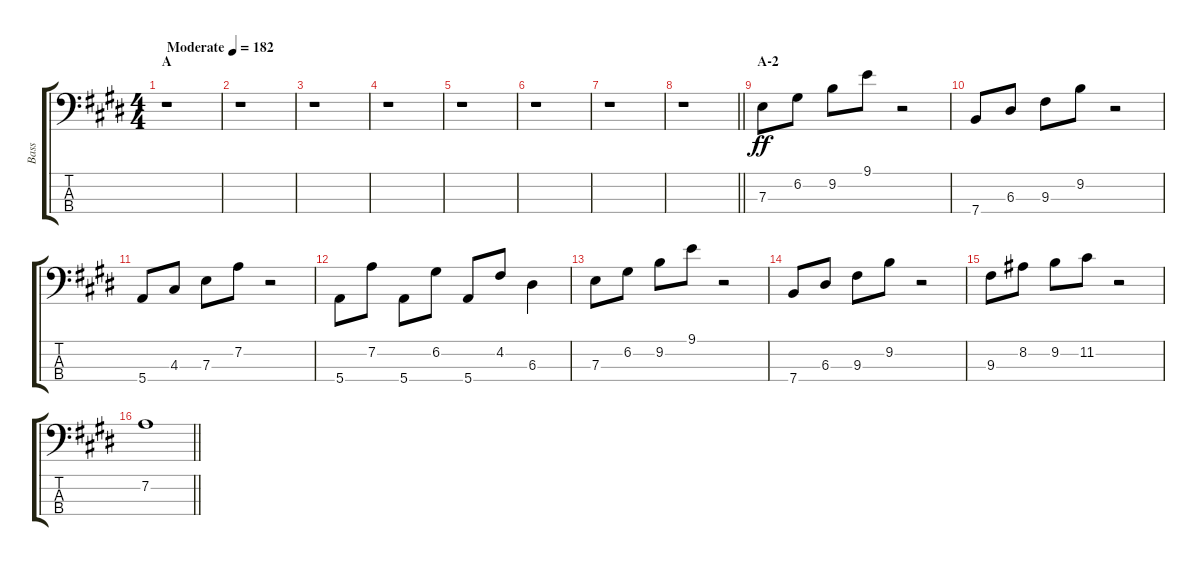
\track ("Bass" "Bass") {instrument electricbassfinger}
\staff {score tabs}
\tuning (G2 D2 A1 E1) {hide}
\ts (4 4)
\section ("" "A")
\tempo (182 "Moderate")
\clef f4
\ks e
r.1{dy ff instrument electricbassfinger} |
r.1 |
r.1 |
r.1 |
r.1 |
r.1 |
r.1 |
\barLineRight lightlight
r.1 |
\section ("" "A-2")
7.3.8 6.2.8 9.2.8 9.1.8 r.2 |
7.4.8 6.3.8 9.3.8 9.2.8 r.2 |
5.4.8 4.3.8 7.3.8 7.2.8 r.2 |
5.4.8 7.2.8 5.4.8 6.2.8 5.4.8 4.2.8 6.3.4 |
7.3.8 6.2.8 9.2.8 9.1.8 r.2 |
7.4.8 6.3.8 9.3.8 9.2.8 r.2 |
9.3.8 8.2.8 9.2.8 11.2.8 r.2 |
\barLineRight lightlight
7.2.1
